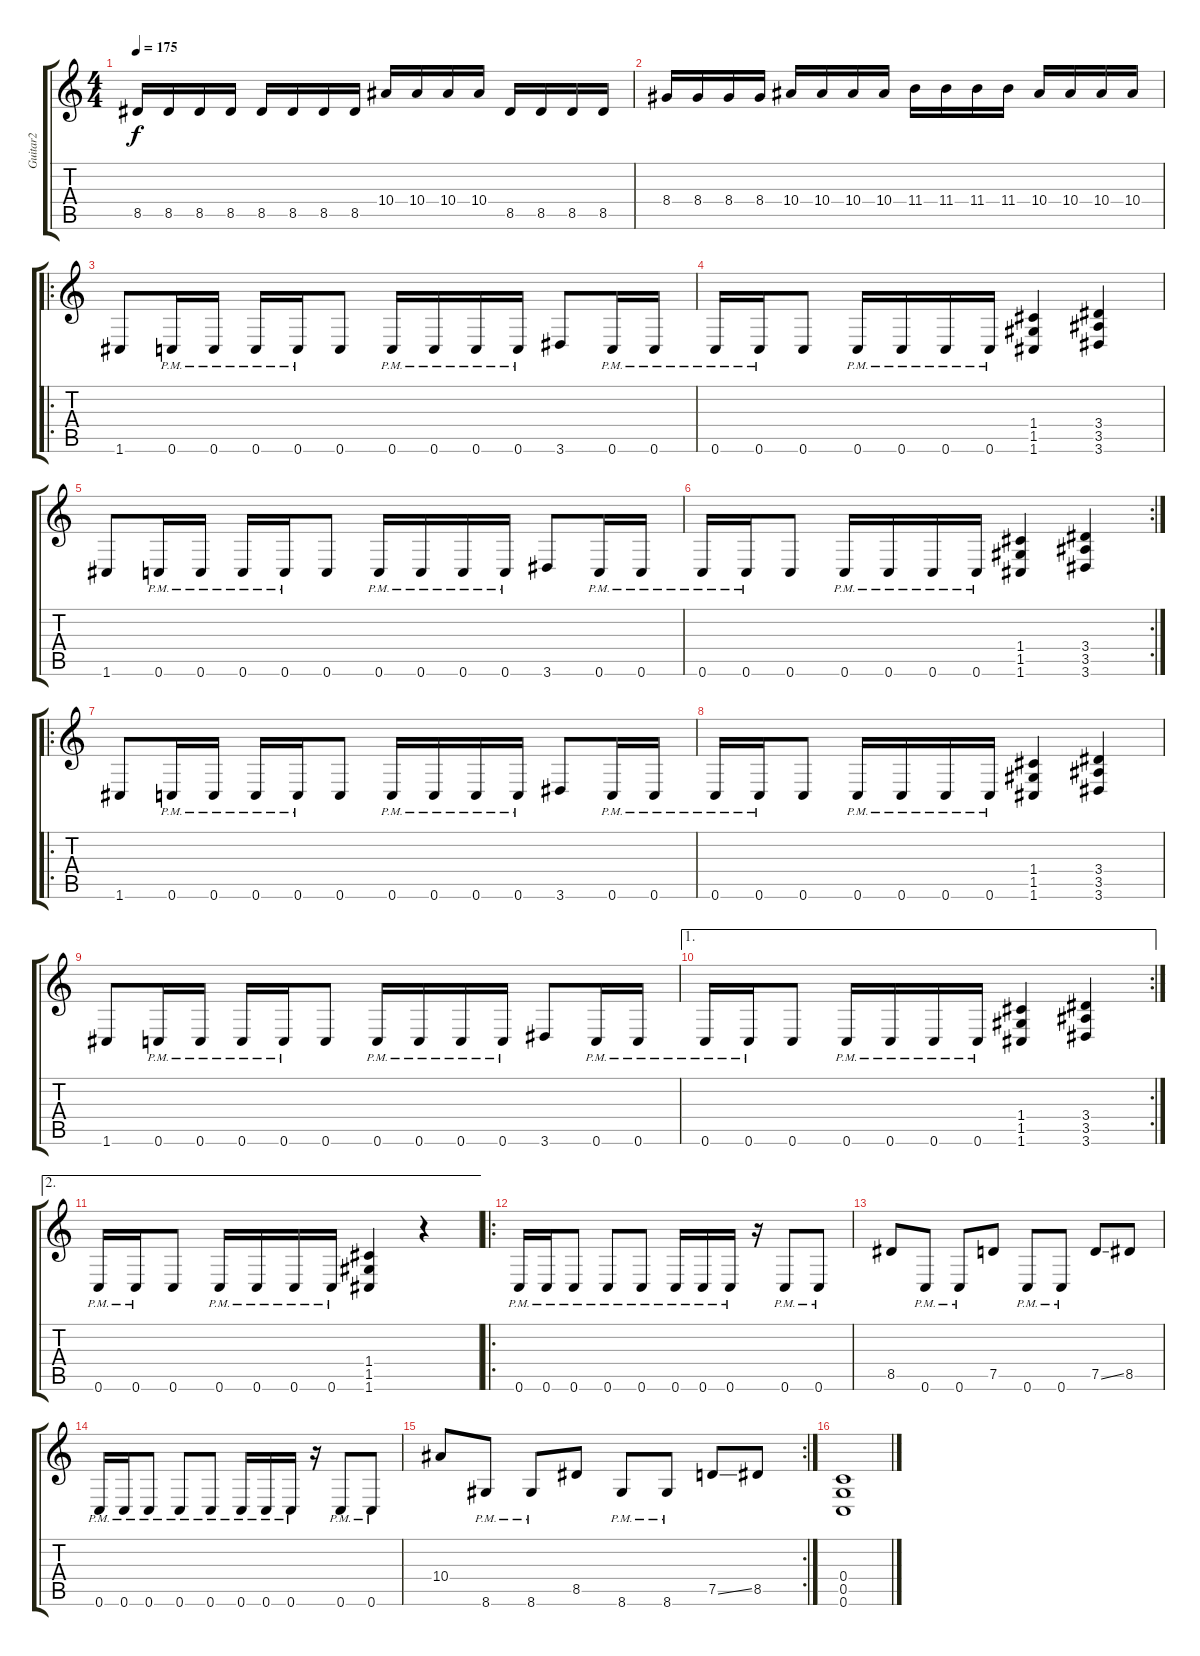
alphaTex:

\track ("Guitar2" "Guitar2") {instrument distortionguitar}
\staff {score tabs}
\tuning (D4 A3 F3 C3 G2 C2) {hide}
\ts (4 4)
\tempo 175
\clef g2
\ks c
8.5.16{dy f} 8.5.16 8.5.16 8.5.16 8.5.16 8.5.16 8.5.16 8.5.16 10.4.16 10.4.16 10.4.16 10.4.16 8.5.16 8.5.16 8.5.16 8.5.16 |
8.4.16 8.4.16 8.4.16 8.4.16 10.4.16 10.4.16 10.4.16 10.4.16 11.4.16 11.4.16 11.4.16 11.4.16 10.4.16 10.4.16 10.4.16 10.4.16 |
\ro
1.6.8 0.6{pm}.16 0.6{pm}.16 0.6{pm}.16 0.6{pm}.16 0.6.8 0.6{pm}.16 0.6{pm}.16 0.6{pm}.16 0.6{pm}.16 3.6.8 0.6{pm}.16 0.6{pm}.16 |
0.6{pm}.16 0.6{pm}.16 0.6.8 0.6{pm}.16 0.6{pm}.16 0.6{pm}.16 0.6{pm}.16 (1.4 1.5 1.6).4 (3.4 3.5 3.6).4 |
1.6.8 0.6{pm}.16 0.6{pm}.16 0.6{pm}.16 0.6{pm}.16 0.6.8 0.6{pm}.16 0.6{pm}.16 0.6{pm}.16 0.6{pm}.16 3.6.8 0.6{pm}.16 0.6{pm}.16 |
\rc 2
0.6{pm}.16 0.6{pm}.16 0.6.8 0.6{pm}.16 0.6{pm}.16 0.6{pm}.16 0.6{pm}.16 (1.4 1.5 1.6).4 (3.4 3.5 3.6).4 |
\ro
1.6.8 0.6{pm}.16 0.6{pm}.16 0.6{pm}.16 0.6{pm}.16 0.6.8 0.6{pm}.16 0.6{pm}.16 0.6{pm}.16 0.6{pm}.16 3.6.8 0.6{pm}.16 0.6{pm}.16 |
0.6{pm}.16 0.6{pm}.16 0.6.8 0.6{pm}.16 0.6{pm}.16 0.6{pm}.16 0.6{pm}.16 (1.4 1.5 1.6).4 (3.4 3.5 3.6).4 |
1.6.8 0.6{pm}.16 0.6{pm}.16 0.6{pm}.16 0.6{pm}.16 0.6.8 0.6{pm}.16 0.6{pm}.16 0.6{pm}.16 0.6{pm}.16 3.6.8 0.6{pm}.16 0.6{pm}.16 |
\ae 1
\rc 2
0.6{pm}.16 0.6{pm}.16 0.6.8 0.6{pm}.16 0.6{pm}.16 0.6{pm}.16 0.6{pm}.16 (1.4 1.5 1.6).4 (3.4 3.5 3.6).4 |
\ae 2
0.6{pm}.16 0.6{pm}.16 0.6.8 0.6{pm}.16 0.6{pm}.16 0.6{pm}.16 0.6{pm}.16 (1.4 1.5 1.6).4 r.4 |
\ro
0.6{pm}.16 0.6{pm}.16 0.6{pm}.8 0.6{pm}.8 0.6{pm}.8 0.6{pm}.16 0.6{pm}.16 0.6{pm}.16 r.16 0.6{pm}.8 0.6{pm}.8 |
8.5.8 0.6{pm}.8 0.6{pm}.8 7.5.8 0.6{pm}.8 0.6{pm}.8 7.5{ss}.8 8.5.8 |
0.6{pm}.16 0.6{pm}.16 0.6{pm}.8 0.6{pm}.8 0.6{pm}.8 0.6{pm}.16 0.6{pm}.16 0.6{pm}.16 r.16 0.6{pm}.8 0.6{pm}.8 |
\rc 2
10.4.8 8.6{pm}.8 8.6{pm}.8 8.5.8 8.6{pm}.8 8.6{pm}.8 7.5{ss}.8 8.5.8 |
(0.4 0.5 0.6).1
